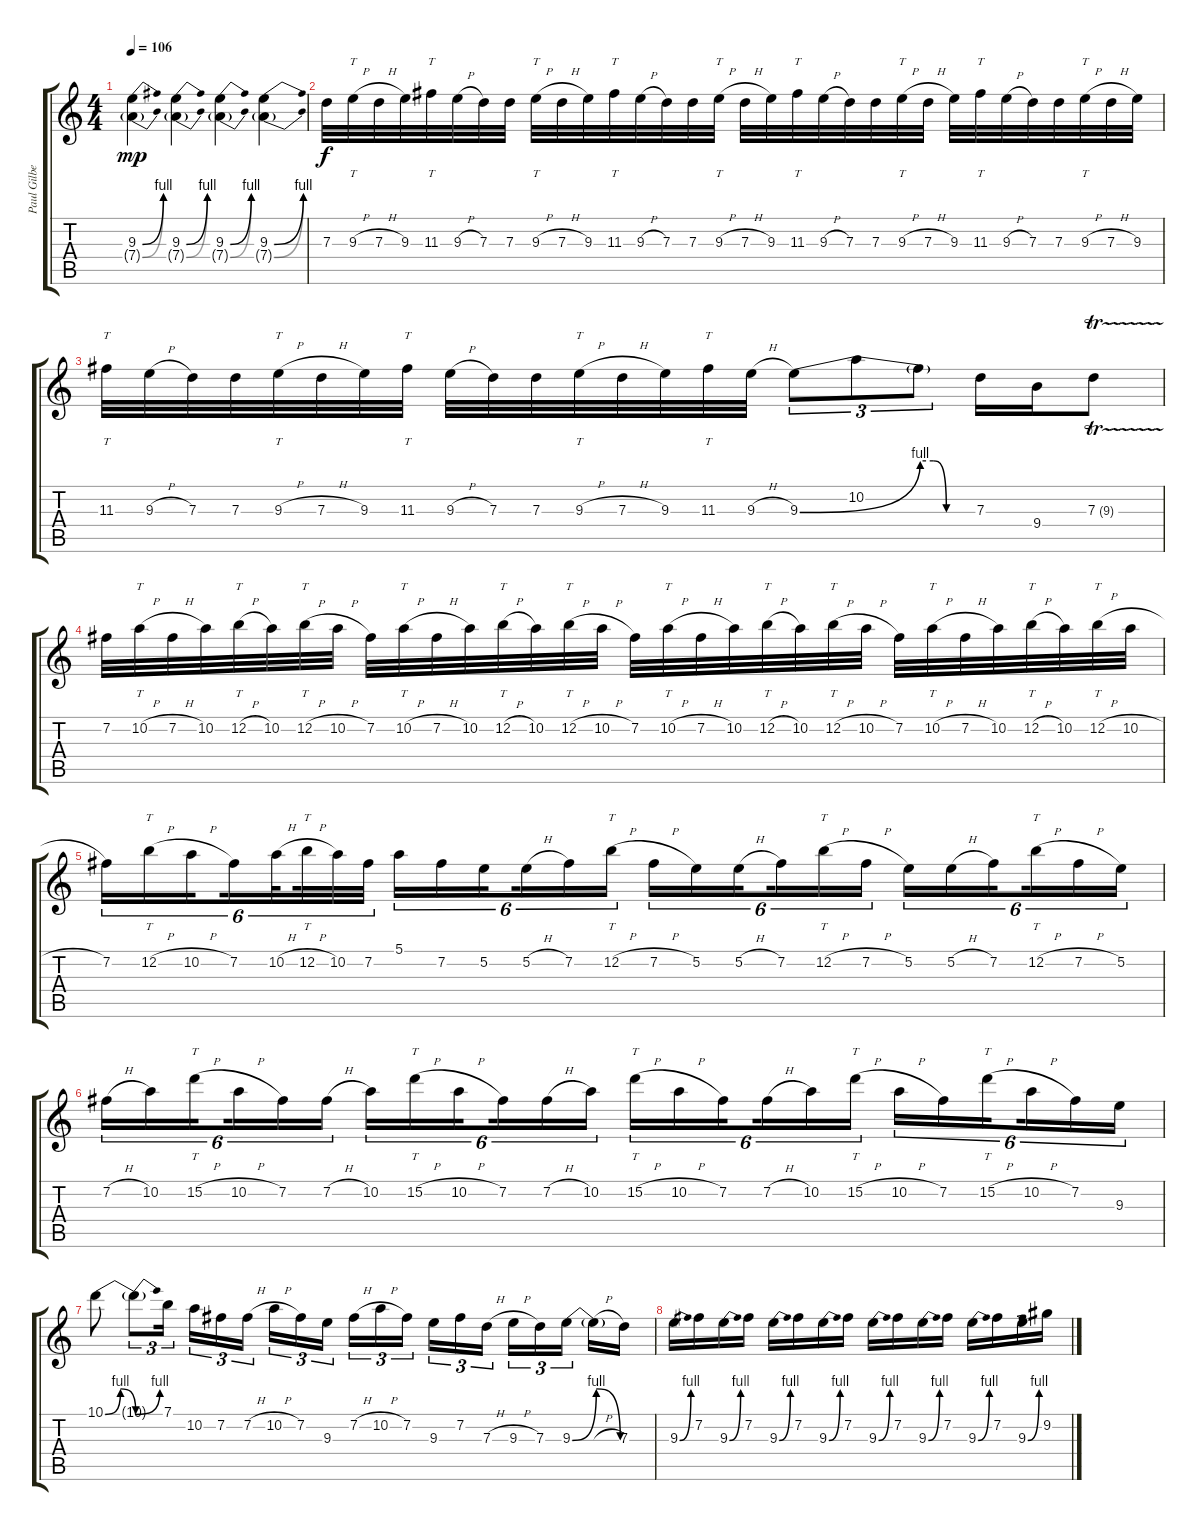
\track ("Paul Gilbert" "Paul Gilbe") {instrument distortionguitar}
\staff {score tabs}
\tuning (E4 B3 G3 D3 A2 E2) {hide}
\ts (4 4)
\tempo 106
\clef g2
\ks c
(9.3{be (bend 0 0 60 4)} 7.4{be (bend 0 0 60 4) g}).4{dy mp} (9.3{be (bend 0 0 60 4)} 7.4{be (bend 0 0 60 4) g}).4 (9.3{be (bend 0 0 60 4)} 7.4{be (bend 0 0 60 4) g}).4 (9.3{be (bend 0 0 60 4)} 7.4{be (bend 0 0 60 4) g}).4 |
7.3.32{dy f} 9.3{h}.32{tt} 7.3{h}.32 9.3.32 11.3.32{tt} 9.3{h}.32 7.3.32 7.3.32 9.3{h}.32{tt} 7.3{h}.32 9.3.32 11.3.32{tt} 9.3{h}.32 7.3.32 7.3.32 9.3{h}.32{tt} 7.3{h}.32 9.3.32 11.3.32{tt} 9.3{h}.32 7.3.32 7.3.32 9.3{h}.32{tt} 7.3{h}.32 9.3.32 11.3.32{tt} 9.3{h}.32 7.3.32 7.3.32 9.3{h}.32{tt} 7.3{h}.32 9.3.32 |
11.3.32{tt} 9.3{h}.32 7.3.32 7.3.32 9.3{h}.32{tt} 7.3{h}.32 9.3.32 11.3.32{tt} 9.3{h}.32 7.3.32 7.3.32 9.3{h}.32{tt} 7.3{h}.32 9.3.32 11.3.32{tt} 9.3{h}.32 9.3{be (bend 0 0 60 4)}.8{tu (3 2)} 10.2.8{tu (3 2)} 9.3{be (custom 0 4 15 4 30 0 60 0) t}.8{tu (3 2)} 7.3.16 9.4.16 7.3{tr (9 32)}.8 |
7.2.32 10.2{h}.32{tt} 7.2{h}.32 10.2.32 12.2{h}.32{tt} 10.2.32 12.2{h}.32{tt} 10.2{h}.32 7.2.32 10.2{h}.32{tt} 7.2{h}.32 10.2.32 12.2{h}.32{tt} 10.2.32 12.2{h}.32{tt} 10.2{h}.32 7.2.32 10.2{h}.32{tt} 7.2{h}.32 10.2.32 12.2{h}.32{tt} 10.2.32 12.2{h}.32{tt} 10.2{h}.32 7.2.32 10.2{h}.32{tt} 7.2{h}.32 10.2.32 12.2{h}.32{tt} 10.2.32 12.2{h}.32{tt} 10.2{h}.32 |
7.2.16{tu (6 4)} 12.2{h}.16{tt tu (6 4)} 10.2{h}.16{tu (6 4) beam splitsecondary} 7.2.16{tu (6 4)} 10.2{h}.32{tu (6 4) beam splitsecondary} 12.2{h}.32{tt tu (6 4)} 10.2.32{tu (6 4)} 7.2.32{tu (6 4)} 5.1.16{tu (6 4)} 7.2.16{tu (6 4)} 5.2.16{tu (6 4) beam splitsecondary} 5.2{h}.16{tu (6 4)} 7.2.16{tu (6 4)} 12.2{h}.16{tt tu (6 4)} 7.2{h}.16{tu (6 4)} 5.2.16{tu (6 4)} 5.2{h}.16{tu (6 4) beam splitsecondary} 7.2.16{tu (6 4)} 12.2{h}.16{tt tu (6 4)} 7.2{h}.16{tu (6 4)} 5.2.16{tu (6 4)} 5.2{h}.16{tu (6 4)} 7.2.16{tu (6 4) beam splitsecondary} 12.2{h}.16{tt tu (6 4)} 7.2{h}.16{tu (6 4)} 5.2.16{tu (6 4)} |
7.2{h}.16{tu (6 4)} 10.2.16{tu (6 4)} 15.2{h}.16{tt tu (6 4) beam splitsecondary} 10.2{h}.16{tu (6 4)} 7.2.16{tu (6 4)} 7.2{h}.16{tu (6 4)} 10.2.16{tu (6 4)} 15.2{h}.16{tt tu (6 4)} 10.2{h}.16{tu (6 4) beam splitsecondary} 7.2.16{tu (6 4)} 7.2{h}.16{tu (6 4)} 10.2.16{tu (6 4)} 15.2{h}.16{tt tu (6 4)} 10.2{h}.16{tu (6 4)} 7.2.16{tu (6 4) beam splitsecondary} 7.2{h}.16{tu (6 4)} 10.2.16{tu (6 4)} 15.2{h}.16{tt tu (6 4)} 10.2{h}.16{tu (6 4)} 7.2.16{tu (6 4)} 15.2{h}.16{tt tu (6 4) beam splitsecondary} 10.2{h}.16{tu (6 4)} 7.2.16{tu (6 4)} 9.3.16{tu (6 4)} |
10.1{be (bendrelease 0 0 15 4 15 4 60 0)}.8 10.1{be (bend 0 0 60 4) t}.8{tu (3 2)} 7.1.16{tu (3 2)} 10.2.16{tu (3 2)} 7.2.16{tu (3 2)} 7.2{h}.16{tu (3 2) beam splitsecondary} 10.2{h}.16{tu (3 2)} 7.2.16{tu (3 2)} 9.3.16{tu (3 2)} 7.2{h}.16{tu (3 2)} 10.2{h}.16{tu (3 2)} 7.2.16{tu (3 2) beam splitsecondary} 9.3.16{tu (3 2)} 7.2.16{tu (3 2)} 7.3{h}.16{tu (3 2)} 9.3{h}.16{tu (3 2)} 7.3.16{tu (3 2)} 9.3{be (bendrelease 0 0 15 4 15 4 60 0)}.16{tu (3 2) beam splitsecondary} 9.3{h t}.16 7.3.16 |
9.3{be (bend 0 0 60 4)}.16 7.2.16 9.3{be (bend 0 0 60 4)}.16 7.2.16 9.3{be (bend 0 0 60 4)}.16 7.2.16 9.3{be (bend 0 0 60 4)}.16 7.2.16 9.3{be (bend 0 0 60 4)}.16 7.2.16 9.3{be (bend 0 0 60 4)}.16 7.2.16 9.3{be (bend 0 0 60 4)}.16 7.2.16 9.3{be (bend 0 0 60 4)}.16 9.2.16
